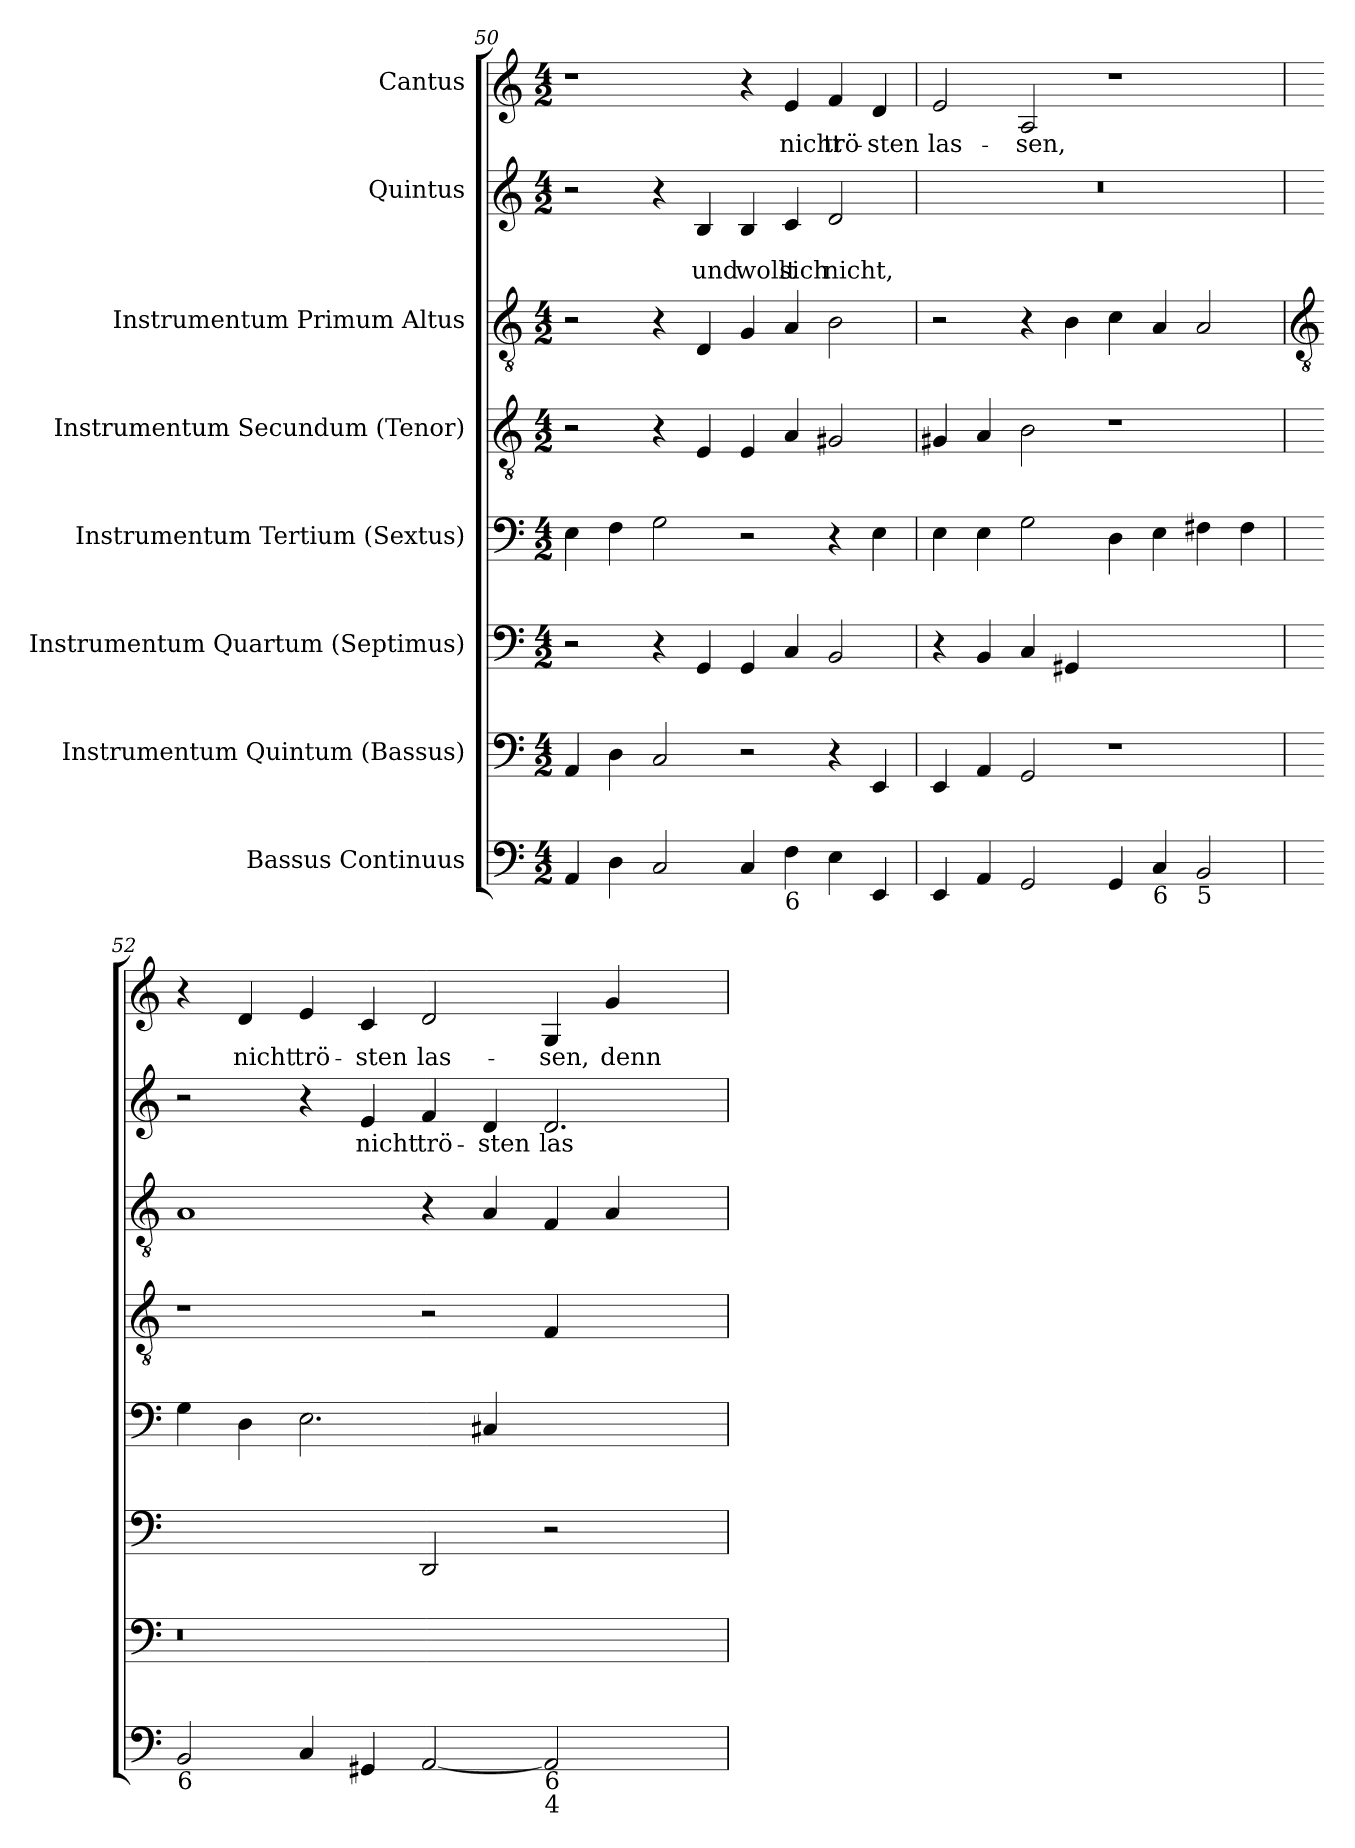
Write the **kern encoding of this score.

**kern	**kern	**kern	**kern	**kern	**kern	**kern	**text	**text	**kern	**text
*part8	*part7	*part6	*part5	*part4	*part3	*part2	*part2	*part2	*part1	*part1
*staff8	*staff7	*staff6	*staff5	*staff4	*staff3	*staff2	*staff2	*staff2	*staff1	*staff1
*I"Bassus Continuus	*I"Instrumentum Quintum (Bassus)	*I"Instrumentum Quartum (Septimus)	*I"Instrumentum Tertium (Sextus)	*I"Instrumentum Secundum (Tenor)	*I"Instrumentum Primum Altus	*I"Quintus	*	*	*I"Cantus	*
!!LO:LB:g=z
*clefF4	*clefF4	*clefF4	*clefF4	*clefGv2	*clefGv2	*clefG2	*	*	*clefG2	*
*k[]	*k[]	*k[]	*k[]	*k[]	*k[]	*k[]	*	*	*k[]	*
*C:	*C:	*C:	*C:	*C:	*C:	*C:	*	*	*C:	*
*M4/2	*M4/2	*M4/2	*M4/2	*M4/2	*M4/2	*M4/2	*	*	*M4/2	*
=50	=50	=50	=50	=50	=50	=50	=50	=50	=50	=50
4AA	4AA	2r	4E	2r	2r	2r	.	.	1r	.
4D	4D	.	4F	.	.	.	.	.	.	.
2C	2C	4r	2G	4r	4r	4r	.	.	.	.
!	!	!	!	!	!	!	!	!LO:LY:b	!	!
.	.	4GG	.	4E	4D	4B	.	und	.	.
!	!	!	!	!	!	!	!	!LO:LY:b	!	!
4C	2r	4GG	2r	4E	4G	4B	.	wollt	4r	.
!LO:TX:b:t=6	!	!	!	!	!	!	!	!	!	!
!	!	!	!	!	!	!	!	!LO:LY:b	!	!LO:LY:b
4F	.	4C	.	4A	4A	4c	.	sich	4e	nicht
!	!	!	!	!	!	!	!	!LO:LY:b	!	!LO:LY:b
4E	4r	2BB	4r	2G#X	2B	2d	.	nicht,	4f	trö-
!	!	!	!	!	!	!	!	!	!	!LO:LY:b
4EE	4EE	.	4E	.	.	.	.	.	4d	-sten
!!LO:LB:g=z
=51	=51	=51	=51	=51	=51	=51	=51	=51	=51	=51
!	!	!	!	!	!	!	!	!	!	!LO:LY:b
4EE	4EE	4r	4E	4G#X	2r	0r	.	.	2e	las-
4AA	4AA	4BB	4E	4A	.	.	.	.	.	.
!	!	!	!	!	!	!	!	!	!	!LO:LY:b
2GG	2GG	4C	2G	2B	4r	.	.	.	2A	-sen,
.	.	4GG#X	.	.	4B	.	.	.	.	.
4GG	1r	[1AAyy	4D	1r	4c	.	.	.	1r	.
!LO:TX:b:t=6	!	!	!	!	!	!	!	!	!	!
4C	.	.	4E	.	4A	.	.	.	.	.
!LO:TX:b:t=5	!	!	!	!	!	!	!	!	!	!
2BB	.	.	4F#X	.	2A	.	.	.	.	.
.	.	.	4F#	.	.	.	.	.	.	.
!!LO:LB:g=z
=52	=52	=52	=52	=52	=52	=52	=52	=52	=52	=52
*	*	*	*	*	*clefGv2	*	*	*	*	*
!LO:TX:b:t=6	!	!	!	!	!	!	!	!	!	!
2BB	0r	1AAyy]	4G	1r	1A	2r	.	.	4r	.
!	!	!	!	!	!	!	!	!	!	!LO:LY:b
.	.	.	4D	.	.	.	.	.	4d	nicht
!	!	!	!	!	!	!	!	!	!	!LO:LY:b
4C	.	.	2.E	.	.	4r	.	.	4e	trö-
!	!	!	!	!	!	!	!LO:LY:b	!	!	!LO:LY:b
4GG#X	.	.	.	.	.	4e	nicht	.	4c	-sten
!	!	!	!	!	!	!	!LO:LY:b	!	!	!LO:LY:b
[2AA	.	2DD	.	2r	4r	4f	trö-	.	2d	las-
!	!	!	!	!	!	!	!LO:LY:b	!	!	!
.	.	.	4C#X	.	4A	4d	-sten	.	.	.
!LO:TX:b:t=6\n4	!	!	!	!	!	!	!	!	!	!
!	!	!	!	!	!	!	!LO:LY:b	!	!	!LO:LY:b
2AA]	.	2r	[2Dyy	4F	4F	2.d	las	.	4G	-sen,
!	!	!	!	!	!	!	!	!	!	!LO:LY:b
.	.	.	.	[4Ayy	4A	.	.	.	4g	denn
4ryy	4ryy	4ryy	4ryy	4ryy	4ryy	.	.	.	4ryy	.
=	=	=	=	=	=	=	=	=	=	=
*-	*-	*-	*-	*-	*-	*-	*-	*-	*-	*-
